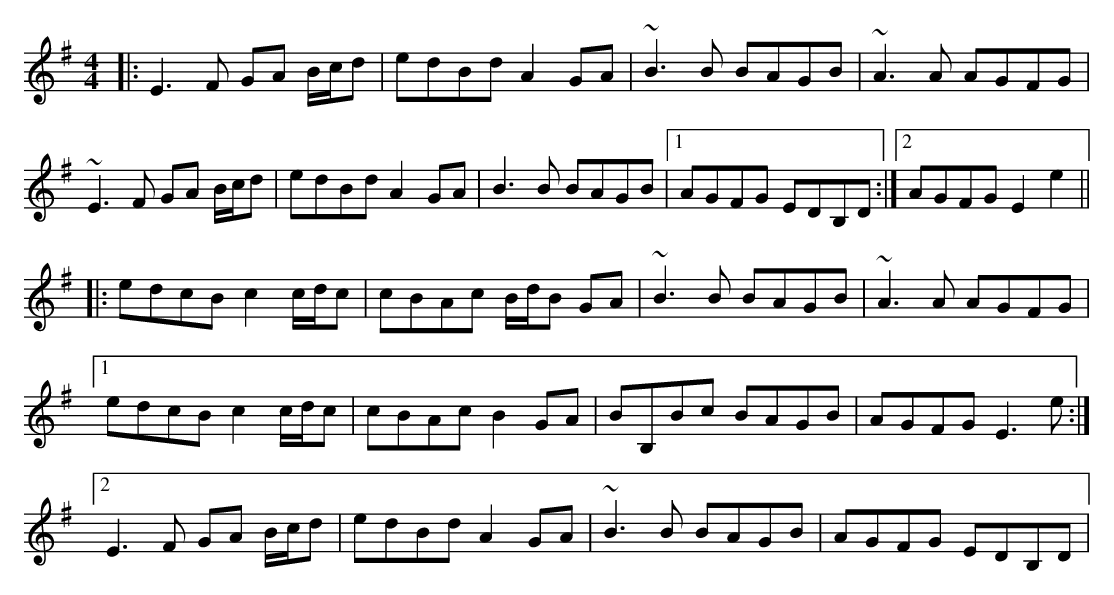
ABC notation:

X:1
M:4/4
K:G
|:E3 F GA B/c/d|edBd A2 GA|~B3 B BAGB|~A3 A AGFG|
~E3 F GA B/c/d|edBd A2 GA|B3 B BAGB|1 AGFG EDB,D:|2 AGFG E2 e2||
|:edcB c2 c/d/c|cBAc B/d/B GA|~B3 B BAGB|~A3 A AGFG|
[1 edcB c2 c/d/c|cBAc B2 GA|BB,Bc BAGB|AGFG E3 e:|
[2 E3 F GA B/c/d|edBd A2 GA|~B3 B BAGB|AGFG EDB,D|
